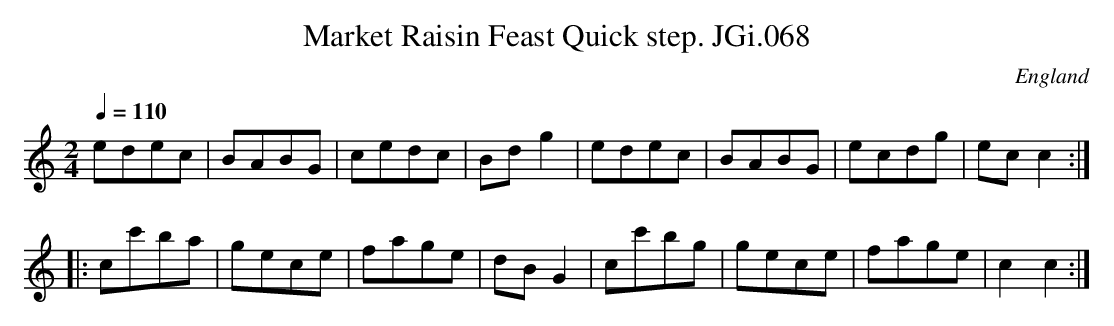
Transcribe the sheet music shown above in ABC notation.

X:1
T:Market Raisin Feast Quick step. JGi.068
O:England
M:2/4
L:1/8
Q:1/4=110
K:C major
edec|BABG|cedc|Bdg2|edec|BABG|ecdg|ecc2:|
|:cc'ba|gece|fage|dBG2|cc'bg|gece|fage|c2c2:|
